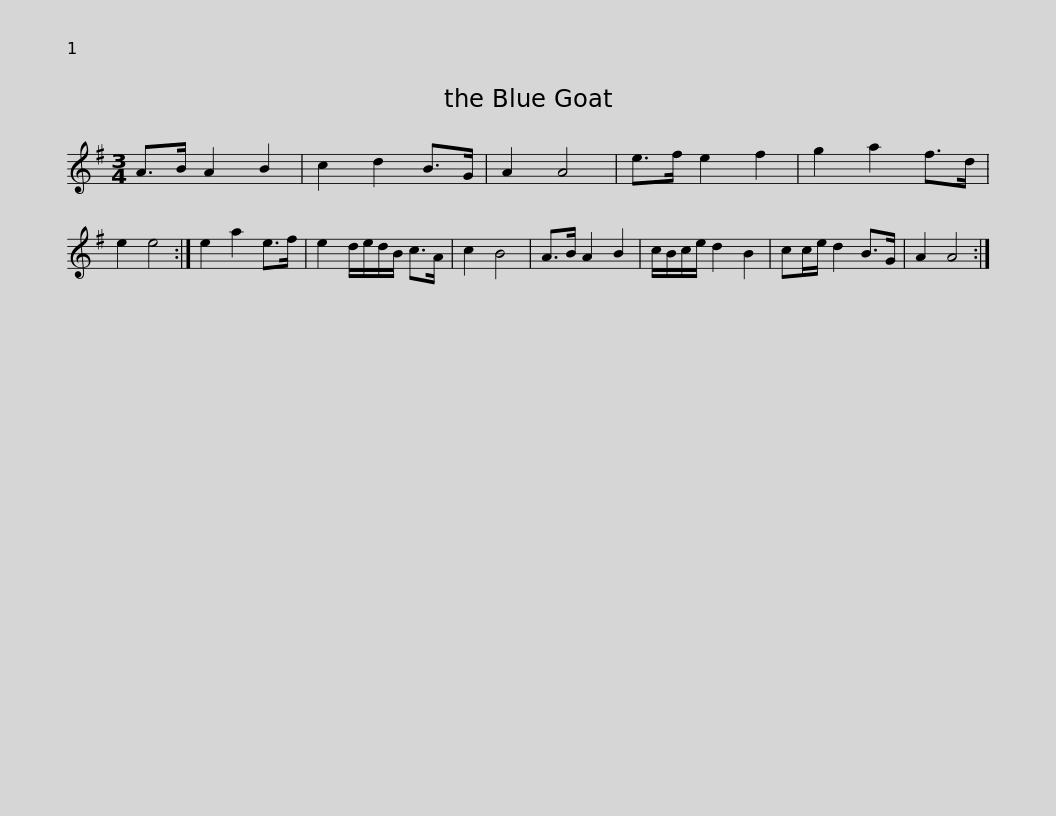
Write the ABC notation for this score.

X:1
L:1/8
M:3/4
I:linebreak $
K:G
V:1 treble
V:1
 A>B A2 B2 | c2 d2 B>G | A2 A4 | e>f e2 f2 | g2 a2 f>d | %5
 e2 e4 :| e2 a2 e>f | e2 d/e/d/B/ c>A | c2 B4 | A>B A2 B2 |$ %10
 c/B/c/e/ d2 B2 | cc/e/ d2 B>G | A2 A4 :| %13
